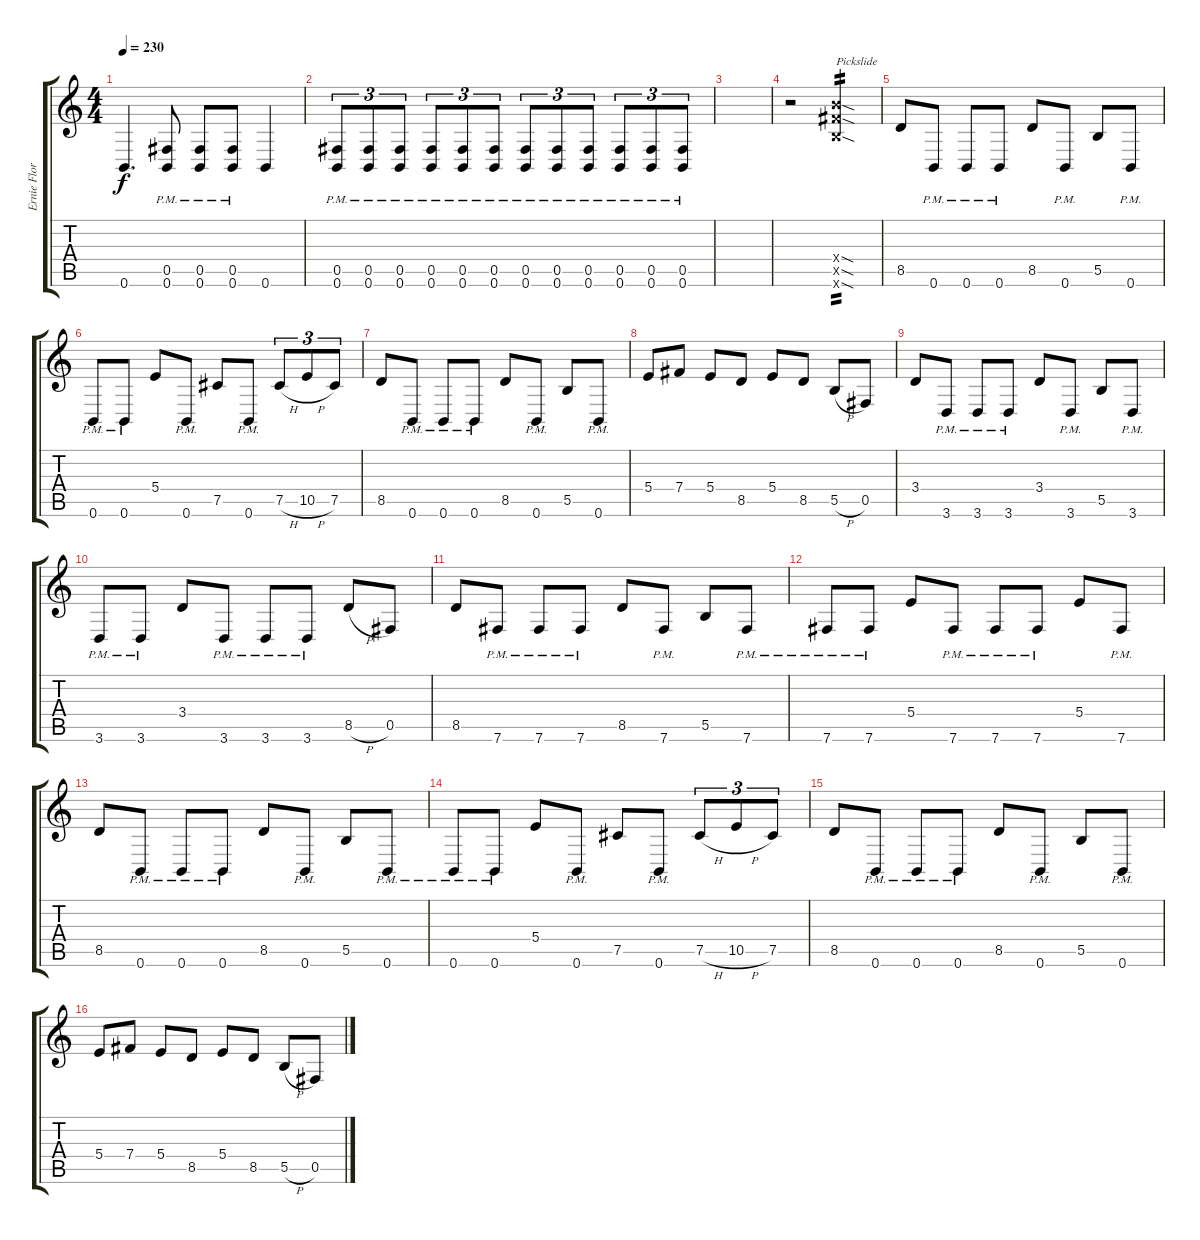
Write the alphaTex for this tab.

\track ("Ernie Flores" "Ernie Flor") {instrument distortionguitar}
\staff {score tabs}
\tuning (Db4 Ab3 E3 B2 Gb2 B1) {hide}
\ts (4 4)
\tempo 230
\clef g2
\ks c
0.6.4{d dy f} (0.5{pm} 0.6{pm}).8 (0.5{pm} 0.6{pm}).8 (0.5{pm} 0.6{pm}).8 0.6.4 |
(0.5{pm} 0.6{pm}).8{tu (3 2)} (0.5{pm} 0.6{pm}).8{tu (3 2)} (0.5{pm} 0.6{pm}).8{tu (3 2)} (0.5{pm} 0.6{pm}).8{tu (3 2)} (0.5{pm} 0.6{pm}).8{tu (3 2)} (0.5{pm} 0.6{pm}).8{tu (3 2)} (0.5{pm} 0.6{pm}).8{tu (3 2)} (0.5{pm} 0.6{pm}).8{tu (3 2)} (0.5{pm} 0.6{pm}).8{tu (3 2)} (0.5{pm} 0.6{pm}).8{tu (3 2)} (0.5{pm} 0.6{pm}).8{tu (3 2)} (0.5{pm} 0.6{pm}).8{tu (3 2)} |
|
r.2 (12.4{sod x} 12.5{sod x} 12.6{sod x}).2{txt "Pickslide" tp 2} |
8.5.8 0.6{pm}.8 0.6{pm}.8 0.6{pm}.8 8.5.8 0.6{pm}.8 5.5.8 0.6{pm}.8 |
0.6{pm}.8 0.6{pm}.8 5.4.8 0.6{pm}.8 7.5.8 0.6{pm}.8 7.5{h}.8{tu (3 2)} 10.5{h}.8{tu (3 2)} 7.5.8{tu (3 2)} |
8.5.8 0.6{pm}.8 0.6{pm}.8 0.6{pm}.8 8.5.8 0.6{pm}.8 5.5.8 0.6{pm}.8 |
5.4.8 7.4.8 5.4.8 8.5.8 5.4.8 8.5.8 5.5{h}.8 0.5.8 |
3.4.8 3.6{pm}.8 3.6{pm}.8 3.6{pm}.8 3.4.8 3.6{pm}.8 5.5.8 3.6{pm}.8 |
3.6{pm}.8 3.6{pm}.8 3.4.8 3.6{pm}.8 3.6{pm}.8 3.6{pm}.8 8.5{h}.8 0.5.8 |
8.5.8 7.6{pm}.8 7.6{pm}.8 7.6{pm}.8 8.5.8 7.6{pm}.8 5.5.8 7.6{pm}.8 |
7.6{pm}.8 7.6{pm}.8 5.4.8 7.6{pm}.8 7.6{pm}.8 7.6{pm}.8 5.4.8 7.6{pm}.8 |
8.5.8 0.6{pm}.8 0.6{pm}.8 0.6{pm}.8 8.5.8 0.6{pm}.8 5.5.8 0.6{pm}.8 |
0.6{pm}.8 0.6{pm}.8 5.4.8 0.6{pm}.8 7.5.8 0.6{pm}.8 7.5{h}.8{tu (3 2)} 10.5{h}.8{tu (3 2)} 7.5.8{tu (3 2)} |
8.5.8 0.6{pm}.8 0.6{pm}.8 0.6{pm}.8 8.5.8 0.6{pm}.8 5.5.8 0.6{pm}.8 |
5.4.8 7.4.8 5.4.8 8.5.8 5.4.8 8.5.8 5.5{h}.8 0.5.8
